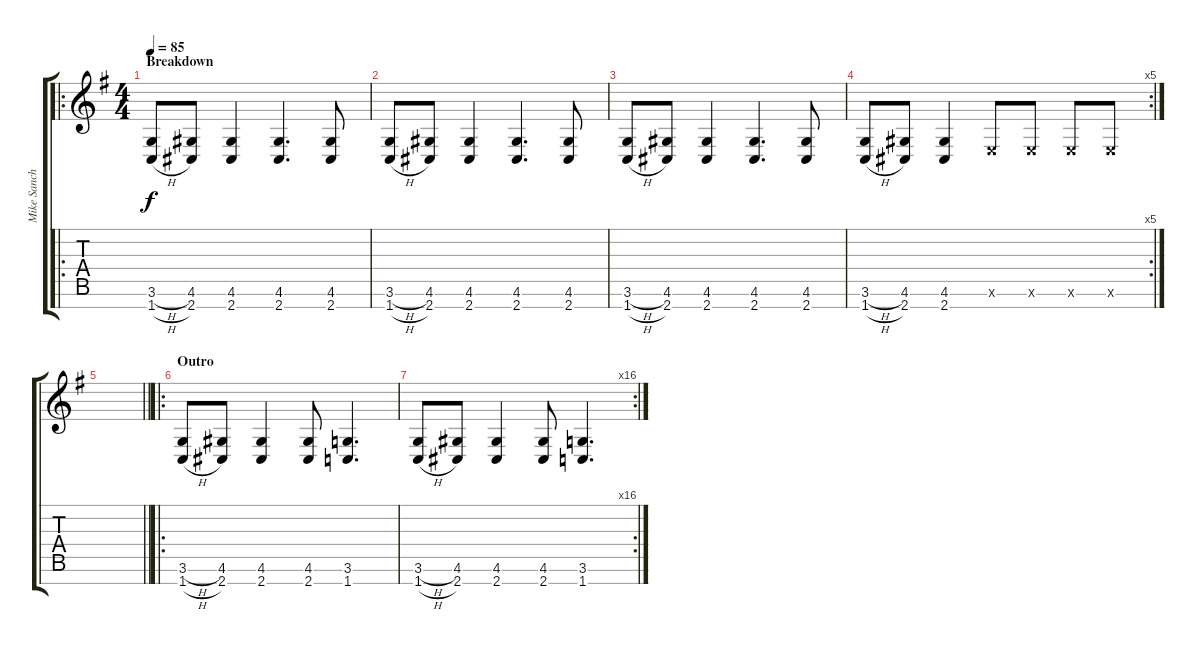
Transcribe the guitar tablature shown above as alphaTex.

\track ("Mike Sanchez (if mike played 7)" "Mike Sanch") {instrument distortionguitar}
\staff {score tabs}
\tuning (E4 B3 G3 D3 A2 E2 B1) {hide}
\ro
\ts (4 4)
\section ("" "Breakdown")
\tempo 85
\clef g2
\ks g
(3.6{h} 1.7{h}).8{dy f} (4.6 2.7).8 (4.6 2.7).4 (4.6 2.7).4{d} (4.6 2.7).8 |
(3.6{h} 1.7{h}).8 (4.6 2.7).8 (4.6 2.7).4 (4.6 2.7).4{d} (4.6 2.7).8 |
(3.6{h} 1.7{h}).8 (4.6 2.7).8 (4.6 2.7).4 (4.6 2.7).4{d} (4.6 2.7).8 |
\rc 5
(3.6{h} 1.7{h}).8 (4.6 2.7).8 (4.6 2.7).4 0.6{x}.8 0.6{x}.8 0.6{x}.8 0.6{x}.8 |
\barLineRight lightlight
|
\ro
\section ("" "Outro")
(3.6{h} 1.7{h}).8 (4.6 2.7).8 (4.6 2.7).4 (4.6 2.7).8 (3.6 1.7).4{d} |
\rc 16
(3.6{h} 1.7{h}).8 (4.6 2.7).8 (4.6 2.7).4 (4.6 2.7).8 (3.6 1.7).4{d}
